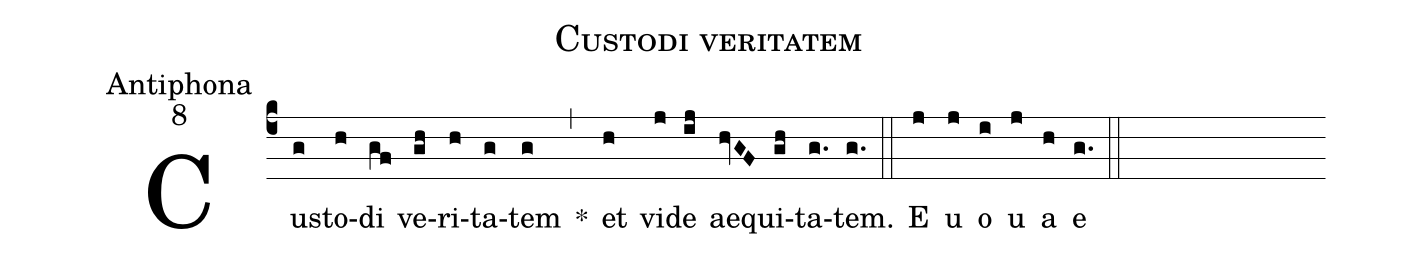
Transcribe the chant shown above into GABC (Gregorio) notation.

name:Custodi veritatem;
office-part:Antiphona;
mode:8;
%%
(c4) Cu(g)sto(h)di(gf) ve(gh)ri(h)ta(g)tem(g) *(,) et(h) vi(j)de(ij) ae(hvGF)qui(gh)ta(g.)tem.(g.) (::) <eu>E(j) u(j) o(i) u(j) a(h) e</eu>(g.) (::)
